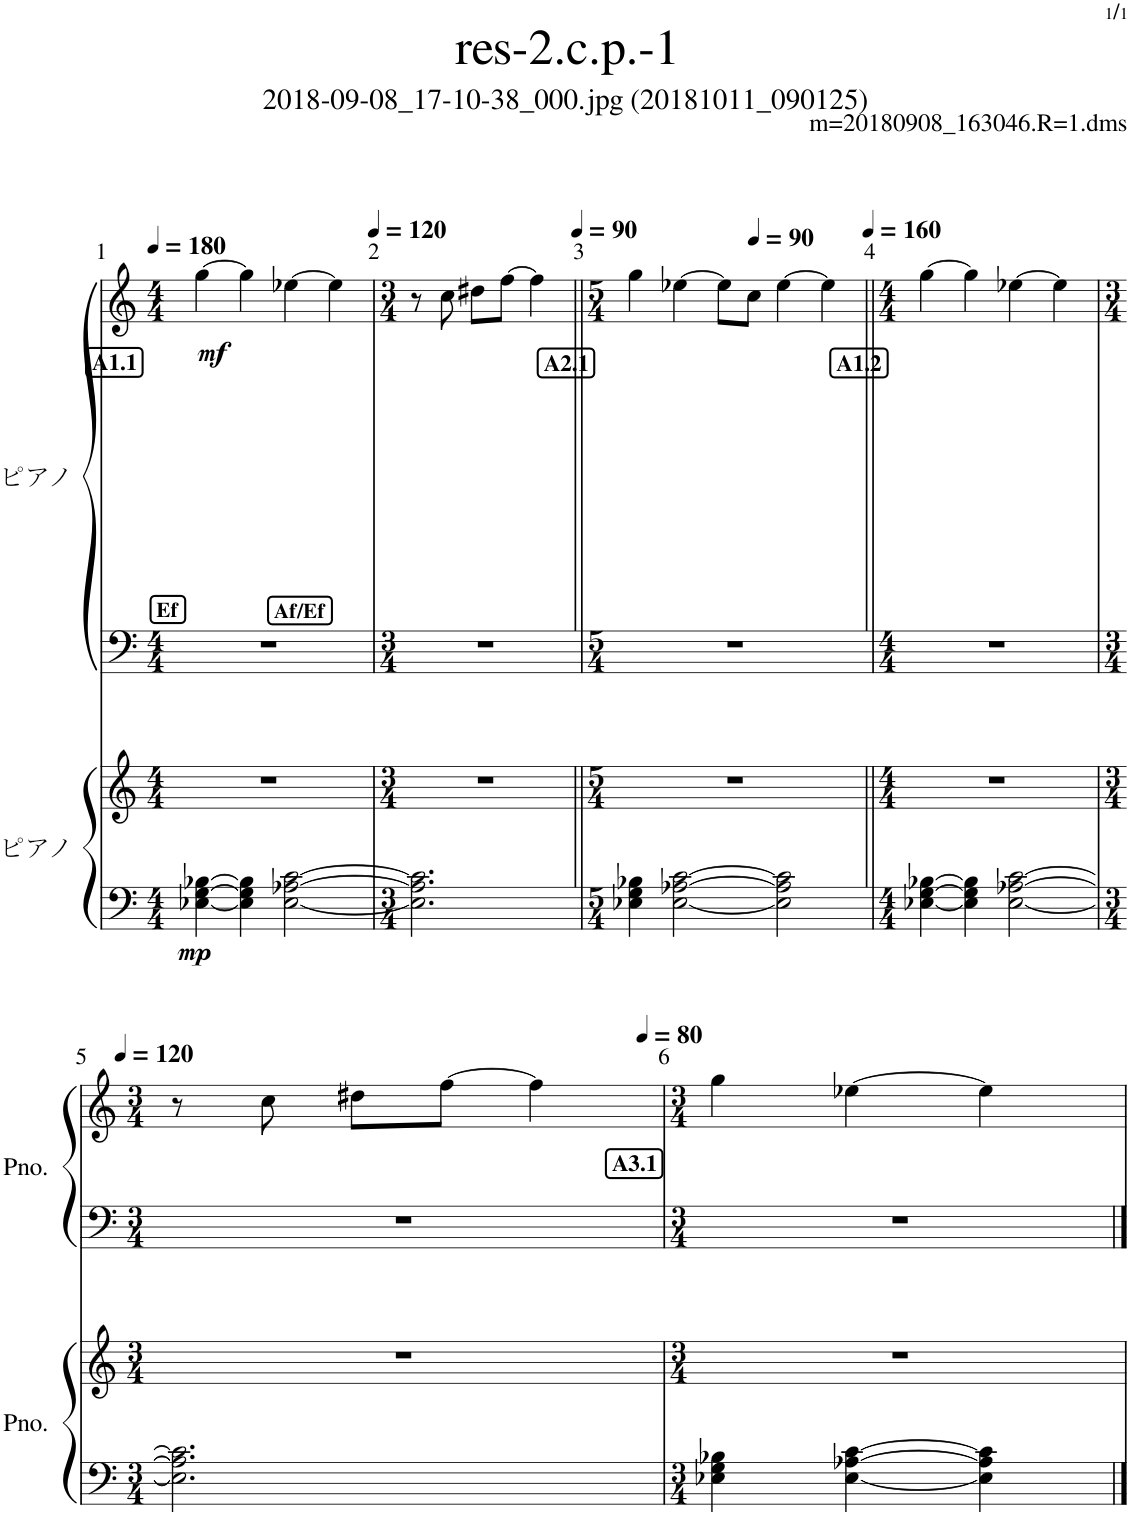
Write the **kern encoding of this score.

**kern	**kern	**dynam	**kern	**kern	**dynam
*part2	*part2	*part2	*part1	*part1	*part1
*staff4	*staff3	*staff3/4	*staff2	*staff1	*staff1/2
*I"ピアノ	*	*	*I"ピアノ	*	*
*clefF4	*clefG2	*	*clefF4	*clefG2	*
*k[]	*k[]	*	*k[]	*k[]	*
*M4/4	*M4/4	*	*M4/4	*M4/4	*
*MM180	*MM180	*	*MM180	*MM180	*
!!LO:REH:place=s1:b:B:cj:t=Af/Ef:qo=2
!!LO:REH:place=s1:b:B:cj:fs=11:t=A1.1
!!LO:REH:place=s1:b:B:cj:t=Ef
=1	=1	=1	=1	=1	=1
!	!	!LO:DY:b=2	!	!	!LO:DY:b
[4E-X\ [4G\ [4B-X\	1r	mp	1r	[4gg\	mf
4E-\] 4G\] 4B-\]	.	.	.	4gg\]	.
[2E-\ [2A-X\ [2c\	.	.	.	[4ee-X\	.
.	.	.	.	4ee-\]	.
=2	=2	=2	=2	=2	=2
*M3/4	*M3/4	*	*M3/4	*M3/4	*
*	*	*	*	*MM120	*
2.E-\] 2.A-\] 2.c\]	2.r	.	2.r	8r	.
.	.	.	.	8cc\	.
.	.	.	.	8dd#X\L	.
.	.	.	.	[8ff\J	.
.	.	.	.	4ff\]	.
=3||	=3||	=3||	=3||	=3||	=3||
!!LO:REH:place=s1:b:B:cj:fs=11:t=A2.1
*M5/4	*M5/4	*	*M5/4	*M5/4	*
*	*	*	*	*MM90	*
4E-X\ 4G\ 4B-X\	4%5r	.	4%5r	4gg\	.
[2E-\ [2A-X\ [2c\	.	.	.	[4ee-X\	.
.	.	.	.	8ee-\L]	.
*	*	*	*	*MM90	*
.	.	.	.	8cc\J	.
2E-\] 2A-\] 2c\]	.	.	.	[4ee-\	.
.	.	.	.	4ee-\]	.
=4||	=4||	=4||	=4||	=4||	=4||
!!LO:REH:place=s1:b:B:cj:fs=11:t=A1.2
*M4/4	*M4/4	*	*M4/4	*M4/4	*
*	*	*	*	*MM160	*
[4E-X\ [4G\ [4B-X\	1r	.	1r	[4gg\	.
4E-\] 4G\] 4B-\]	.	.	.	4gg\]	.
[2E-\ [2A-X\ [2c\	.	.	.	[4ee-X\	.
.	.	.	.	4ee-\]	.
!!LO:LB:g=z
=5	=5	=5	=5	=5	=5
*M3/4	*M3/4	*	*M3/4	*M3/4	*
*	*	*	*	*MM120	*
2.E-\] 2.A-\] 2.c\]	2.r	.	2.r	8r	.
.	.	.	.	8cc\	.
.	.	.	.	8dd#X\L	.
.	.	.	.	[8ff\J	.
.	.	.	.	4ff\]	.
=6	=6	=6	=6	=6	=6
!!LO:REH:place=s1:b:B:cj:fs=11:t=A3.1
*M3/4	*M3/4	*	*M3/4	*M3/4	*
*	*	*	*	*MM80	*
4E-X\ 4G\ 4B-X\	2.r	.	2.r	4gg\	.
[4E-\ [4A-X\ [4c\	.	.	.	[4ee-X\	.
4E-\] 4A-\] 4c\]	.	.	.	4ee-\]	.
=	=	=	=	=	=
*-	*-	*-	*-	*-	*-
